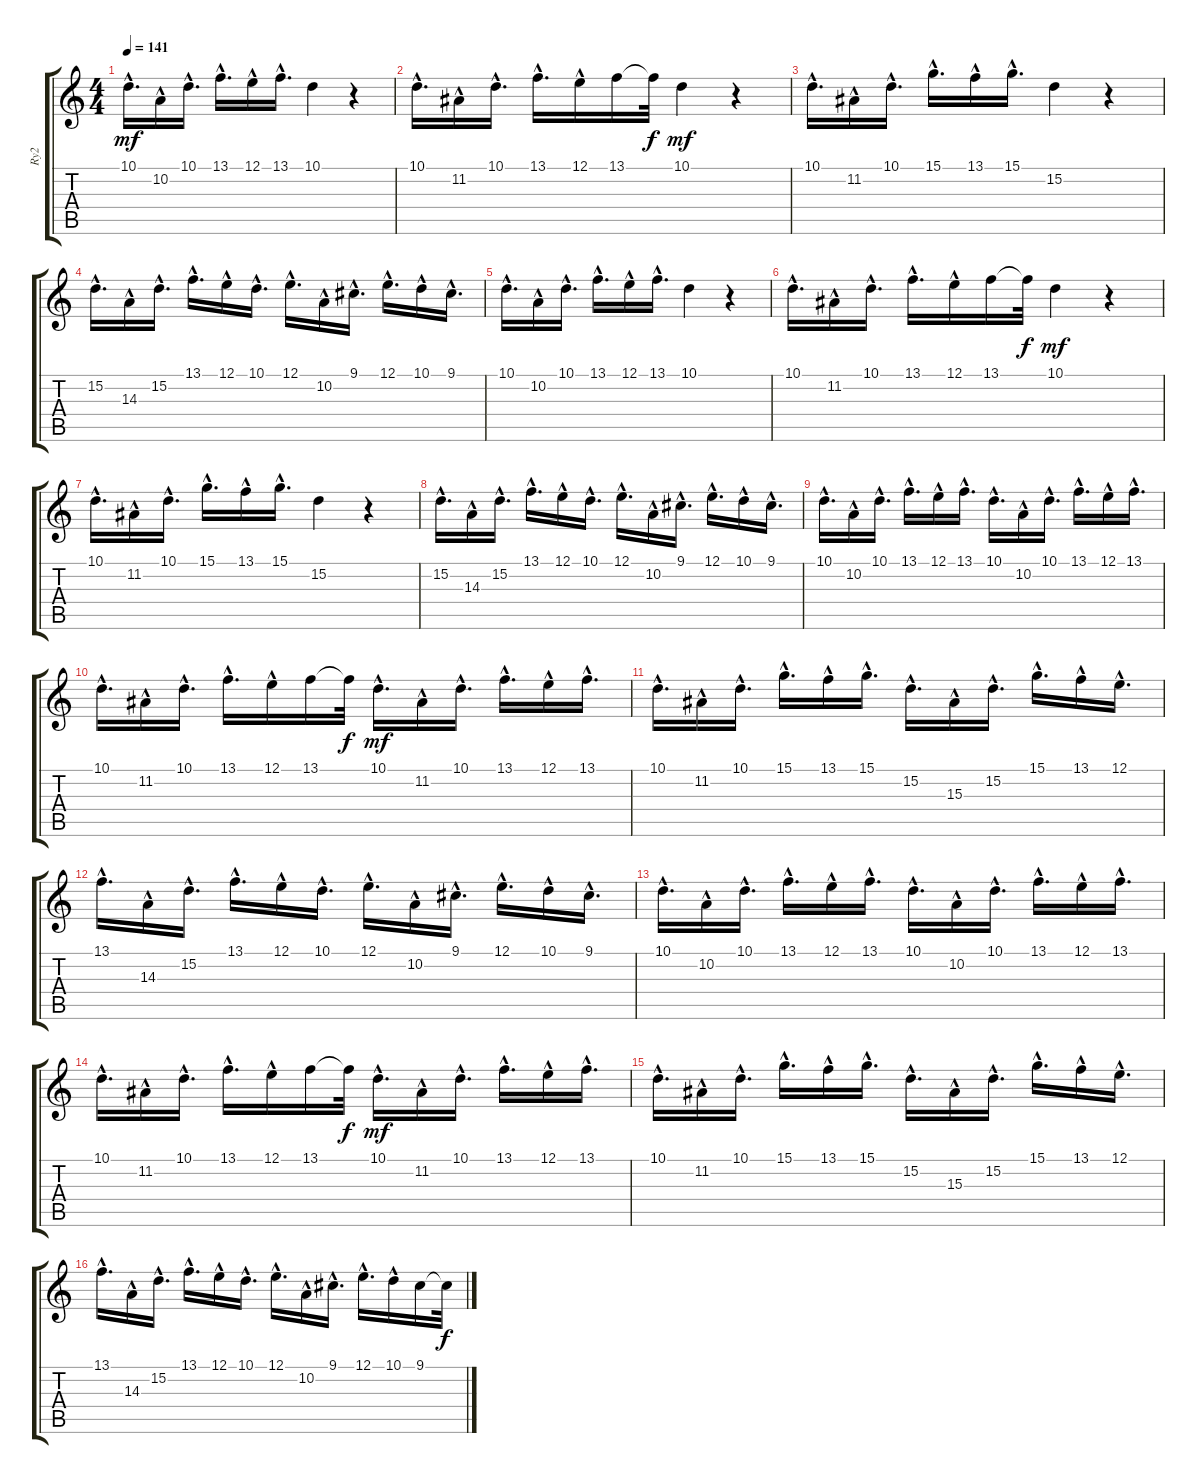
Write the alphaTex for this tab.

\track ("Ry2" "Ry2") {instrument fx5brightness}
\staff {score tabs}
\tuning (E4 B3 G3 D3 A2 E2) {hide}
\ts (4 4)
\tempo 141
\clef g2
\ks c
10.1{hac}.16{d dy mf instrument fx5brightness} 10.2{hac}.16 10.1{hac}.16{d} 13.1{hac}.16{d} 12.1{hac}.16 13.1{hac}.16{d} 10.1.4 r.4 |
10.1{hac}.16{d} 11.2{hac}.16 10.1{hac}.16{d} 13.1{hac}.16{d} 12.1{hac}.16 13.1.16 13.1{t}.32{dy f} 10.1.4{dy mf} r.4 |
10.1{hac}.16{d} 11.2{hac}.16 10.1{hac}.16{d} 15.1{hac}.16{d} 13.1{hac}.16 15.1{hac}.16{d} 15.2.4 r.4 |
15.2{hac}.16{d} 14.3{hac}.16 15.2{hac}.16{d} 13.1{hac}.16{d} 12.1{hac}.16 10.1{hac}.16{d} 12.1{hac}.16{d} 10.2{hac}.16 9.1{hac}.16{d} 12.1{hac}.16{d} 10.1{hac}.16 9.1{hac}.16{d} |
10.1{hac}.16{d} 10.2{hac}.16 10.1{hac}.16{d} 13.1{hac}.16{d} 12.1{hac}.16 13.1{hac}.16{d} 10.1.4 r.4 |
10.1{hac}.16{d} 11.2{hac}.16 10.1{hac}.16{d} 13.1{hac}.16{d} 12.1{hac}.16 13.1.16 13.1{t}.32{dy f} 10.1.4{dy mf} r.4 |
10.1{hac}.16{d} 11.2{hac}.16 10.1{hac}.16{d} 15.1{hac}.16{d} 13.1{hac}.16 15.1{hac}.16{d} 15.2.4 r.4 |
15.2{hac}.16{d} 14.3{hac}.16 15.2{hac}.16{d} 13.1{hac}.16{d} 12.1{hac}.16 10.1{hac}.16{d} 12.1{hac}.16{d} 10.2{hac}.16 9.1{hac}.16{d} 12.1{hac}.16{d} 10.1{hac}.16 9.1{hac}.16{d} |
10.1{hac}.16{d} 10.2{hac}.16 10.1{hac}.16{d} 13.1{hac}.16{d} 12.1{hac}.16 13.1{hac}.16{d} 10.1{hac}.16{d} 10.2{hac}.16 10.1{hac}.16{d} 13.1{hac}.16{d} 12.1{hac}.16 13.1{hac}.16{d} |
10.1{hac}.16{d} 11.2{hac}.16 10.1{hac}.16{d} 13.1{hac}.16{d} 12.1{hac}.16 13.1.16 13.1{t}.32{dy f} 10.1{hac}.16{d dy mf} 11.2{hac}.16 10.1{hac}.16{d} 13.1{hac}.16{d} 12.1{hac}.16 13.1{hac}.16{d} |
10.1{hac}.16{d} 11.2{hac}.16 10.1{hac}.16{d} 15.1{hac}.16{d} 13.1{hac}.16 15.1{hac}.16{d} 15.2{hac}.16{d} 15.3{hac}.16 15.2{hac}.16{d} 15.1{hac}.16{d} 13.1{hac}.16 12.1{hac}.16{d} |
13.1{hac}.16{d} 14.3{hac}.16 15.2{hac}.16{d} 13.1{hac}.16{d} 12.1{hac}.16 10.1{hac}.16{d} 12.1{hac}.16{d} 10.2{hac}.16 9.1{hac}.16{d} 12.1{hac}.16{d} 10.1{hac}.16 9.1{hac}.16{d} |
10.1{hac}.16{d} 10.2{hac}.16 10.1{hac}.16{d} 13.1{hac}.16{d} 12.1{hac}.16 13.1{hac}.16{d} 10.1{hac}.16{d} 10.2{hac}.16 10.1{hac}.16{d} 13.1{hac}.16{d} 12.1{hac}.16 13.1{hac}.16{d} |
10.1{hac}.16{d} 11.2{hac}.16 10.1{hac}.16{d} 13.1{hac}.16{d} 12.1{hac}.16 13.1.16 13.1{t}.32{dy f} 10.1{hac}.16{d dy mf} 11.2{hac}.16 10.1{hac}.16{d} 13.1{hac}.16{d} 12.1{hac}.16 13.1{hac}.16{d} |
10.1{hac}.16{d} 11.2{hac}.16 10.1{hac}.16{d} 15.1{hac}.16{d} 13.1{hac}.16 15.1{hac}.16{d} 15.2{hac}.16{d} 15.3{hac}.16 15.2{hac}.16{d} 15.1{hac}.16{d} 13.1{hac}.16 12.1{hac}.16{d} |
13.1{hac}.16{d} 14.3{hac}.16 15.2{hac}.16{d} 13.1{hac}.16{d} 12.1{hac}.16 10.1{hac}.16{d} 12.1{hac}.16{d} 10.2{hac}.16 9.1{hac}.16{d} 12.1{hac}.16{d} 10.1{hac}.16 9.1.16 9.1{t}.32{dy f}
